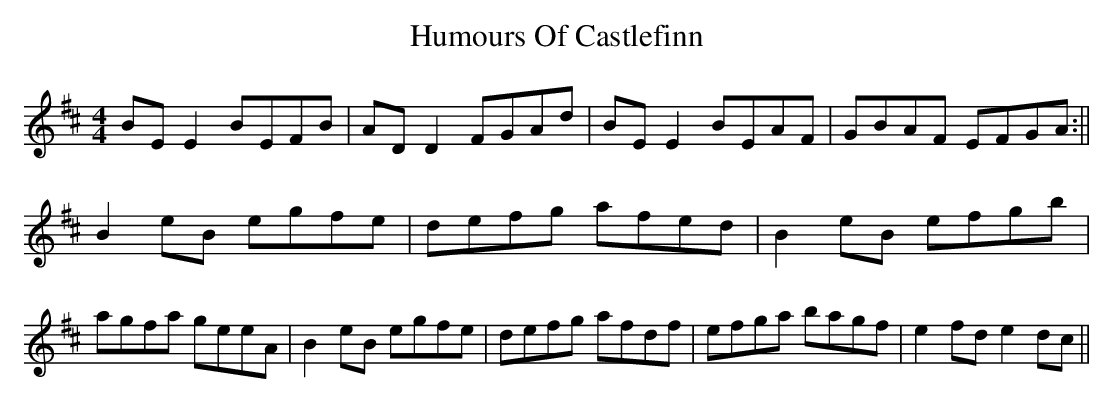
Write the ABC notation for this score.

X:1
T:Humours Of Castlefinn
M:4/4
L:1/8
K:D
BEE2 BEFB|ADD2 FGAd|BEE2 BEAF|GBAF EFGA:||\
B2eB egfe|defg afed|B2eB efgb|agfa geeA|\
B2eB egfe|defg afdf|efga bagf|e2fd e2dc||
